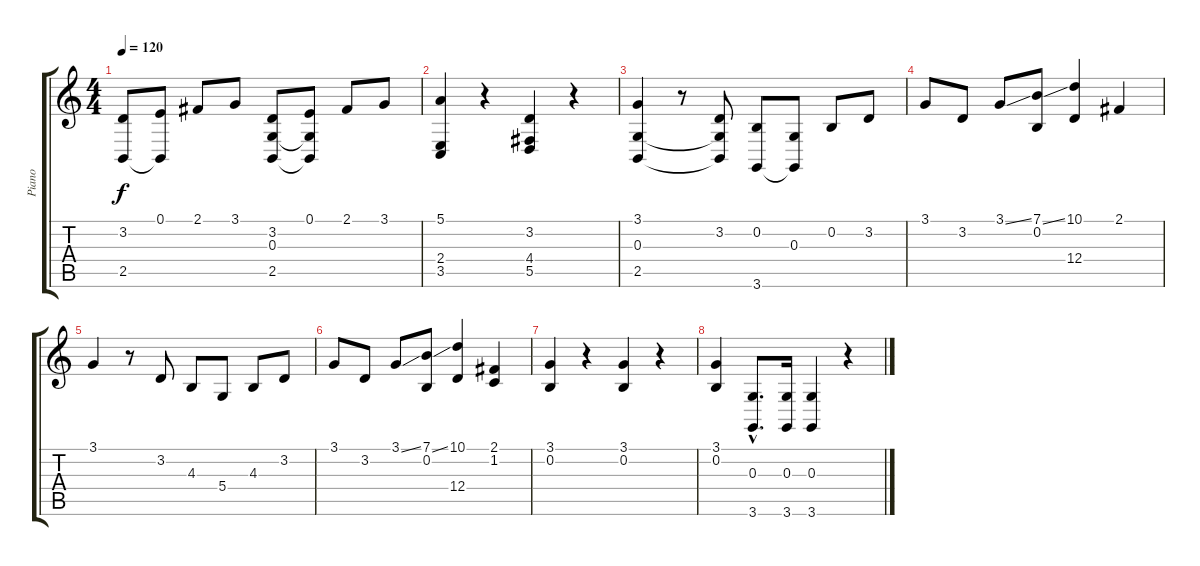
\track ("Piano" "Piano") {instrument acousticgrandpiano}
\staff {score tabs}
\tuning (E4 B3 G3 D3 A2 E2) {hide}
\ts (4 4)
\tempo 120
\clef g2
\ks c
(3.2 2.5).8{dy f} (0.1 2.5{t}).8 2.1.8 3.1.8 (3.2 0.3 2.5).8 (0.1 0.3{t} 2.5{t}).8 2.1.8 3.1.8 |
(5.1 2.4 3.5).4 r.4 (3.2 4.4 5.5).4 r.4 |
(3.1 0.3 2.5).4 r.8 (3.2 0.3{t} 2.5{t}).8 (0.2 3.6).8 (0.3 3.6{t}).8 0.2.8 3.2.8 |
3.1.8 3.2.8 3.1{ss}.8 (7.1{ss} 0.2).8 (10.1 12.4).4 2.1.4 |
3.1.4 r.8 3.2.8 4.3.8 5.4.8 4.3.8 3.2.8 |
3.1.8 3.2.8 3.1{ss}.8 (7.1{ss} 0.2).8 (10.1 12.4).4 (2.1 1.2).4 |
(3.1 0.2).4 r.4 (3.1 0.2).4 r.4 |
(3.1 0.2).4 (0.3{hac} 3.6{hac}).8{d} (0.3 3.6).16 (0.3 3.6).4 r.4
